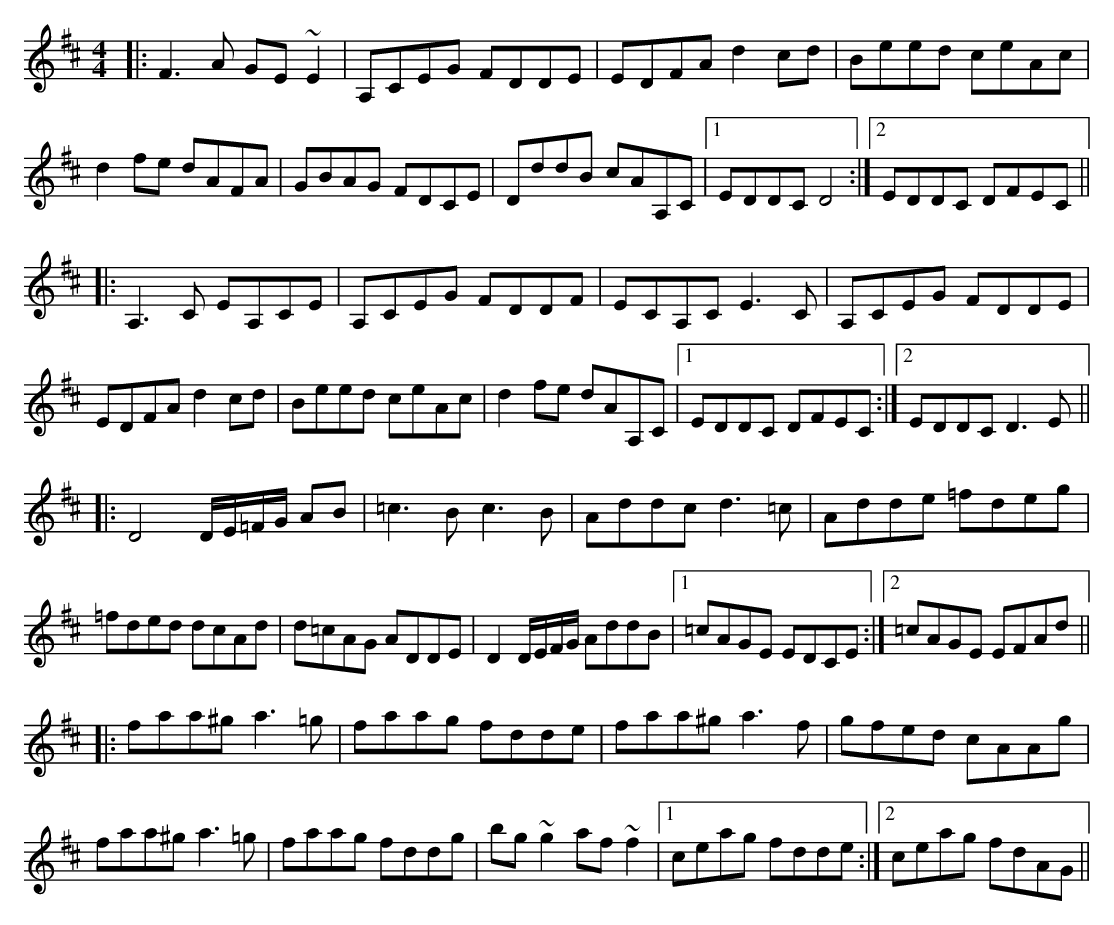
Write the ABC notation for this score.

X:1
M:4/4
K:D
|:F3 A GE ~E2|A,CEG FDDE|EDFA d2 cd|Beed ceAc|
d2 fe dAFA|GBAG FDCE|DddB cAA,C|1 EDDC D4:|2 EDDC DFEC||
|:A,3 C EA,CE|A,CEG FDDF|ECA,C E3 C|A,CEG FDDE|
EDFA d2 cd|Beed ceAc|d2 fe dAA,C|1 EDDC DFEC:|2 EDDC D3 E||
|:D4 D/E/=F/G/ AB|=c3 B c3 B|Addc d3 =c|Adde =fdeg|
=fded dcAd|d=cAG ADDE|D2 D/E/F/G/ AddB|1 =cAGE EDCE:|2 =cAGE EFAd||
|:faa^g a3 =g|faag fdde|faa^g a3 f|gfed cAAg|
faa^g a3 =g|faag fddg|bg ~g2 af ~f2|1 ceag fdde:|2 ceag fdAG||
